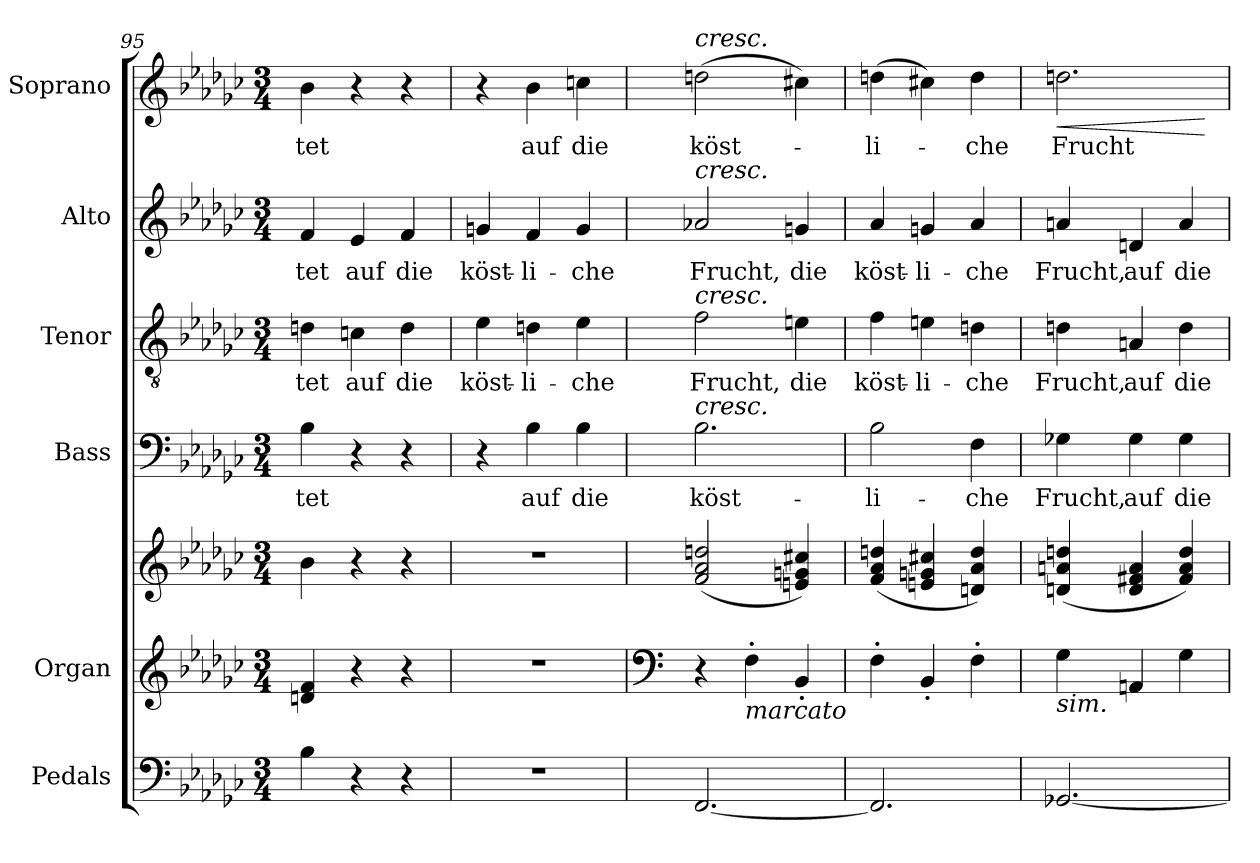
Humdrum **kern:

**kern	**kern	**kern	**kern	**text	**kern	**text	**kern	**text	**kern	**text	**dynam
*part6	*part5	*part5	*part4	*part4	*part3	*part3	*part2	*part2	*part1	*part1	*part1
*staff7	*staff6	*staff5	*staff4	*staff4	*staff3	*staff3	*staff2	*staff2	*staff1	*staff1	*staff1
*I"Pedals	*I"Organ	*	*I"Bass	*	*I"Tenor	*	*I"Alto	*	*I"Soprano	*	*
*	*I'Org.	*	*I'B.	*	*I'T.	*	*I'A.	*	*I'S.	*	*
*clefF4	*clefG2	*clefG2	*clefF4	*	*clefGv2	*	*clefG2	*	*clefG2	*	*
*	*	*	*	*	*ITrd7c12	*	*	*	*	*	*
*k[b-e-a-d-g-c-]	*k[b-e-a-d-g-c-]	*k[b-e-a-d-g-c-]	*k[b-e-a-d-g-c-]	*	*k[b-e-a-d-g-c-]	*	*k[b-e-a-d-g-c-]	*	*k[b-e-a-d-g-c-]	*	*
*G-:	*G-:	*G-:	*G-:	*	*G-:	*	*G-:	*	*G-:	*	*
*M3/4	*M3/4	*M3/4	*M3/4	*	*M3/4	*	*M3/4	*	*M3/4	*	*
=95	=95	=95	=95	=95	=95	=95	=95	=95	=95	=95	=95
!	!	!	!	!LO:LY:b:color=#000000	!	!	!	!	!	!	!
!	!	!	!	!	!	!LO:LY:b:color=#000000	!	!	!	!	!
!	!	!	!	!	!	!	!	!LO:LY:b:color=#000000	!	!	!
!	!	!	!	!	!	!	!	!	!	!LO:LY:b:color=#000000	!
4B-i\	4dni/ 4fi	4b-i\	4B-i\	-tet	4Dni\	-tet	4fi/	-tet	4b-i\	-tet	.
!	!	!	!	!	!	!LO:LY:b:color=#000000	!	!	!	!	!
!	!	!	!	!	!	!	!	!LO:LY:b:color=#000000	!	!	!
4r	4r	4r	4r	.	4Cni\	auf	4e-i/	auf	4r	.	.
!	!	!	!	!	!	!LO:LY:b:color=#000000	!	!	!	!	!
!	!	!	!	!	!	!	!	!LO:LY:b:color=#000000	!	!	!
4r	4r	4r	4r	.	4Di\	die	4fi/	die	4r	.	.
=96	=96	=96	=96	=96	=96	=96	=96	=96	=96	=96	=96
!LO:N:vis=1	!LO:N:vis=1	!LO:N:vis=1	!	!	!	!	!	!	!	!	!
!	!	!	!	!	!	!LO:LY:b:color=#000000	!	!	!	!	!
!	!	!	!	!	!	!	!	!LO:LY:b:color=#000000	!	!	!
2.r	2.r	2.r	4r	.	4E-i\	köst-	4gni/	köst-	4r	.	.
!	!	!	!	!LO:LY:b:color=#000000	!	!	!	!	!	!	!
!	!	!	!	!	!	!LO:LY:b:color=#000000	!	!	!	!	!
!	!	!	!	!	!	!	!	!LO:LY:b:color=#000000	!	!	!
!	!	!	!	!	!	!	!	!	!	!LO:LY:b:color=#000000	!
.	.	.	4B-i\	auf	4Dni\	-li-	4fi/	-li-	4b-i\	auf	.
!	!	!	!	!LO:LY:b:color=#000000	!	!	!	!	!	!	!
!	!	!	!	!	!	!LO:LY:b:color=#000000	!	!	!	!	!
!	!	!	!	!	!	!	!	!LO:LY:b:color=#000000	!	!	!
!	!	!	!	!	!	!	!	!	!	!LO:LY:b:color=#000000	!
.	.	.	4B-i\	die	4E-i\	-che	4gi/	-che	4ccni\	die	.
=97	=97	=97	=97	=97	=97	=97	=97	=97	=97	=97	=97
*	*clefF4	*	*	*	*	*	*	*	*	*	*
!	!	!	!	!LO:LY:b:color=#000000	!	!	!	!	!	!	!
!	!	!	!	!	!	!LO:LY:b:color=#000000	!	!	!	!	!
!	!	!	!	!	!	!	!	!LO:LY:b:color=#000000	!	!	!
!	!	!	!	!	!	!	!	!	!LO:TX:a:i:t=cresc.	!	!
!	!	!	!	!	!	!	!LO:TX:a:i:t=cresc.	!	!	!	!
!	!	!	!	!	!LO:TX:a:i:t=cresc.	!	!	!	!	!	!
!	!	!	!LO:TX:a:i:t=cresc.	!	!	!	!	!	!	!	!
!	!	!	!	!	!	!	!	!	!	!LO:LY:b:color=#000000	!
[2.FFi/	4r	(2fi/ 2a-i 2ddni	2.B-i\	köst-	2Fi\	Frucht,	2a-Xi/	Frucht,	(2ddni\	köst-	.
!	!LO:TX:b:i:t=marcato	!	!	!	!	!	!	!	!	!	!
.	4F'i\	.	.	.	.	.	.	.	.	.	.
!	!	!	!	!	!	!LO:LY:b:color=#000000	!	!	!	!	!
!	!	!	!	!	!	!	!	!LO:LY:b:color=#000000	!	!	!
.	4BB-'i/	4eni/ 4gni 4cc#Xi)	.	.	4Eni\	die	4gni/	die	4cc#Xi\)	.	.
=98	=98	=98	=98	=98	=98	=98	=98	=98	=98	=98	=98
!	!	!	!	!LO:LY:b:color=#000000	!	!	!	!	!	!	!
!	!	!	!	!	!	!LO:LY:b:color=#000000	!	!	!	!	!
!	!	!	!	!	!	!	!	!LO:LY:b:color=#000000	!	!	!
!	!	!	!	!	!	!	!	!	!	!LO:LY:b:color=#000000	!
2.FFi/]	4F'i\	(4fi/ 4a-i 4ddni	2B-i\	-li-	4Fi\	köst-	4a-i/	köst-	(4ddni\	-li-	.
!	!	!	!	!	!	!LO:LY:b:color=#000000	!	!	!	!	!
!	!	!	!	!	!	!	!	!LO:LY:b:color=#000000	!	!	!
.	4BB-'i/	4eni/ 4gni 4cc#Xi	.	.	4Eni\	-li-	4gni/	-li-	4cc#Xi\)	.	.
!	!	!	!	!LO:LY:b:color=#000000	!	!	!	!	!	!	!
!	!	!	!	!	!	!LO:LY:b:color=#000000	!	!	!	!	!
!	!	!	!	!	!	!	!	!LO:LY:b:color=#000000	!	!	!
!	!	!	!	!	!	!	!	!	!	!LO:LY:b:color=#000000	!
.	4F'i\	4dni/ 4a-i 4ddi)	4Fi\	-che	4Dni\	-che	4a-i/	-che	4ddi\	-che	.
=99	=99	=99	=99	=99	=99	=99	=99	=99	=99	=99	=99
!	!	!	!	!LO:LY:b:color=#000000	!	!	!	!	!	!	!
!	!	!	!	!	!	!LO:LY:b:color=#000000	!	!	!	!	!
!	!	!	!	!	!	!	!	!LO:LY:b:color=#000000	!	!	!
!	!LO:TX:b:i:t=sim.	!	!	!	!	!	!	!	!	!	!
!	!	!	!	!	!	!	!	!	!	!LO:LY:b:color=#000000	!LO:HP:b
[2.GG-Xi/	4G-i\	(4dni/ 4ani 4ddni	4G-Xi\	Frucht,	4Dni\	Frucht,	4ani/	Frucht,	2.ddni\	Frucht	<
!	!	!	!	!LO:LY:b:color=#000000	!	!	!	!	!	!	!
!	!	!	!	!	!	!LO:LY:b:color=#000000	!	!	!	!	!
!	!	!	!	!	!	!	!	!LO:LY:b:color=#000000	!	!	!
.	4AAni/	4di/ 4f#Xi 4ai	4G-i\	auf	4AAni/	auf	4dni/	auf	.	.	.
!	!	!	!	!LO:LY:b:color=#000000	!	!	!	!	!	!	!
!	!	!	!	!	!	!LO:LY:b:color=#000000	!	!	!	!	!
!	!	!	!	!	!	!	!	!LO:LY:b:color=#000000	!	!	!
.	4G-i\	4f#i/ 4ai 4ddi)	4G-i\	die	4Di\	die	4ai/	die	.	.	.
.	.	.	.	.	.	.	.	.	.	.	[
=	=	=	=	=	=	=	=	=	=	=	=
*-	*-	*-	*-	*-	*-	*-	*-	*-	*-	*-	*-
